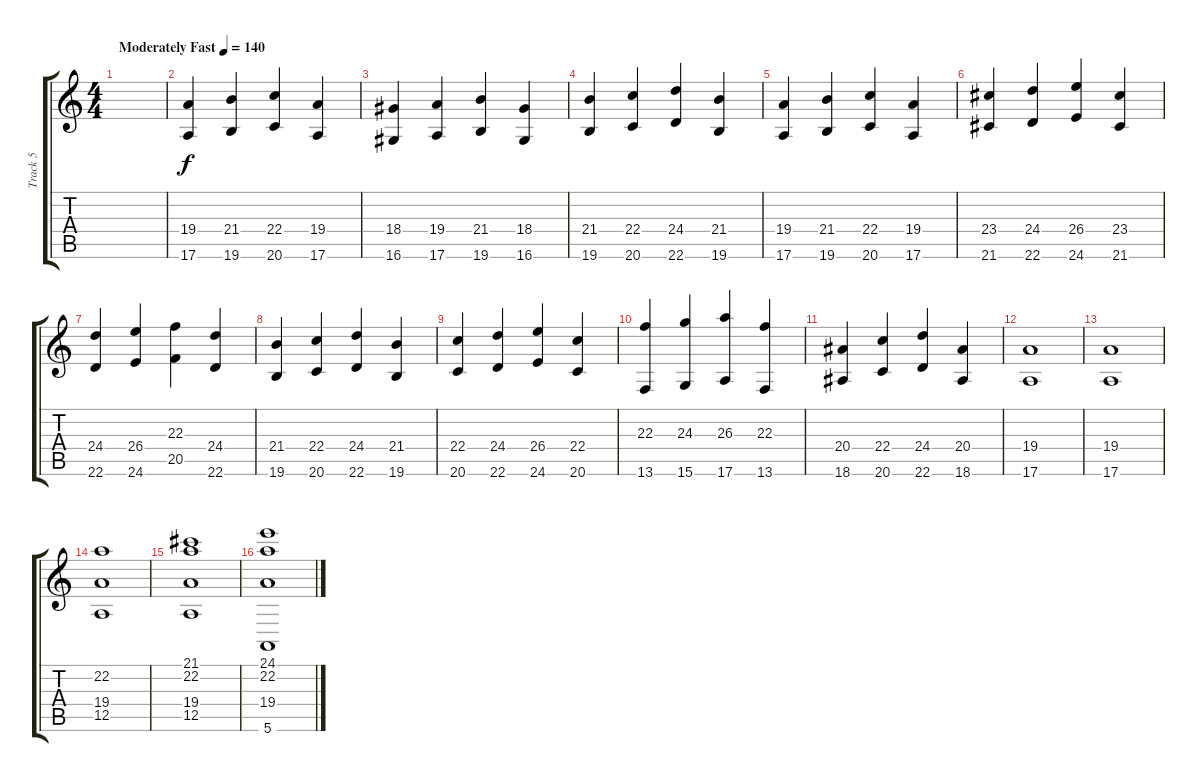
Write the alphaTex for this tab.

\track ("Track 5" "Track 5") {instrument stringensemble2}
\staff {score tabs}
\tuning (E4 B3 G3 D3 A2 E2) {hide}
\ts (4 4)
\tempo (140 "Moderately Fast")
\clef g2
\ks c
|
(19.4 17.6).4{volume 16} (21.4 19.6).4 (22.4 20.6).4 (19.4 17.6).4 |
(18.4 16.6).4 (19.4 17.6).4 (21.4 19.6).4 (18.4 16.6).4 |
(21.4 19.6).4 (22.4 20.6).4 (24.4 22.6).4 (21.4 19.6).4 |
(19.4 17.6).4 (21.4 19.6).4 (22.4 20.6).4 (19.4 17.6).4 |
(23.4 21.6).4 (24.4 22.6).4 (26.4 24.6).4 (23.4 21.6).4 |
(24.4 22.6).4 (26.4 24.6).4 (22.3 20.5).4 (24.4 22.6).4 |
(21.4 19.6).4 (22.4 20.6).4 (24.4 22.6).4 (21.4 19.6).4 |
(22.4 20.6).4 (24.4 22.6).4 (26.4 24.6).4 (22.4 20.6).4 |
(22.3 13.6).4 (24.3 15.6).4 (26.3 17.6).4 (22.3 13.6).4 |
(20.4 18.6).4 (22.4 20.6).4 (24.4 22.6).4 (20.4 18.6).4 |
(19.4 17.6).1 |
(19.4 17.6).1 |
(22.2 19.4 12.5).1 |
(21.1 22.2 19.4 12.5).1 |
(24.1 22.2 19.4 5.6).1
